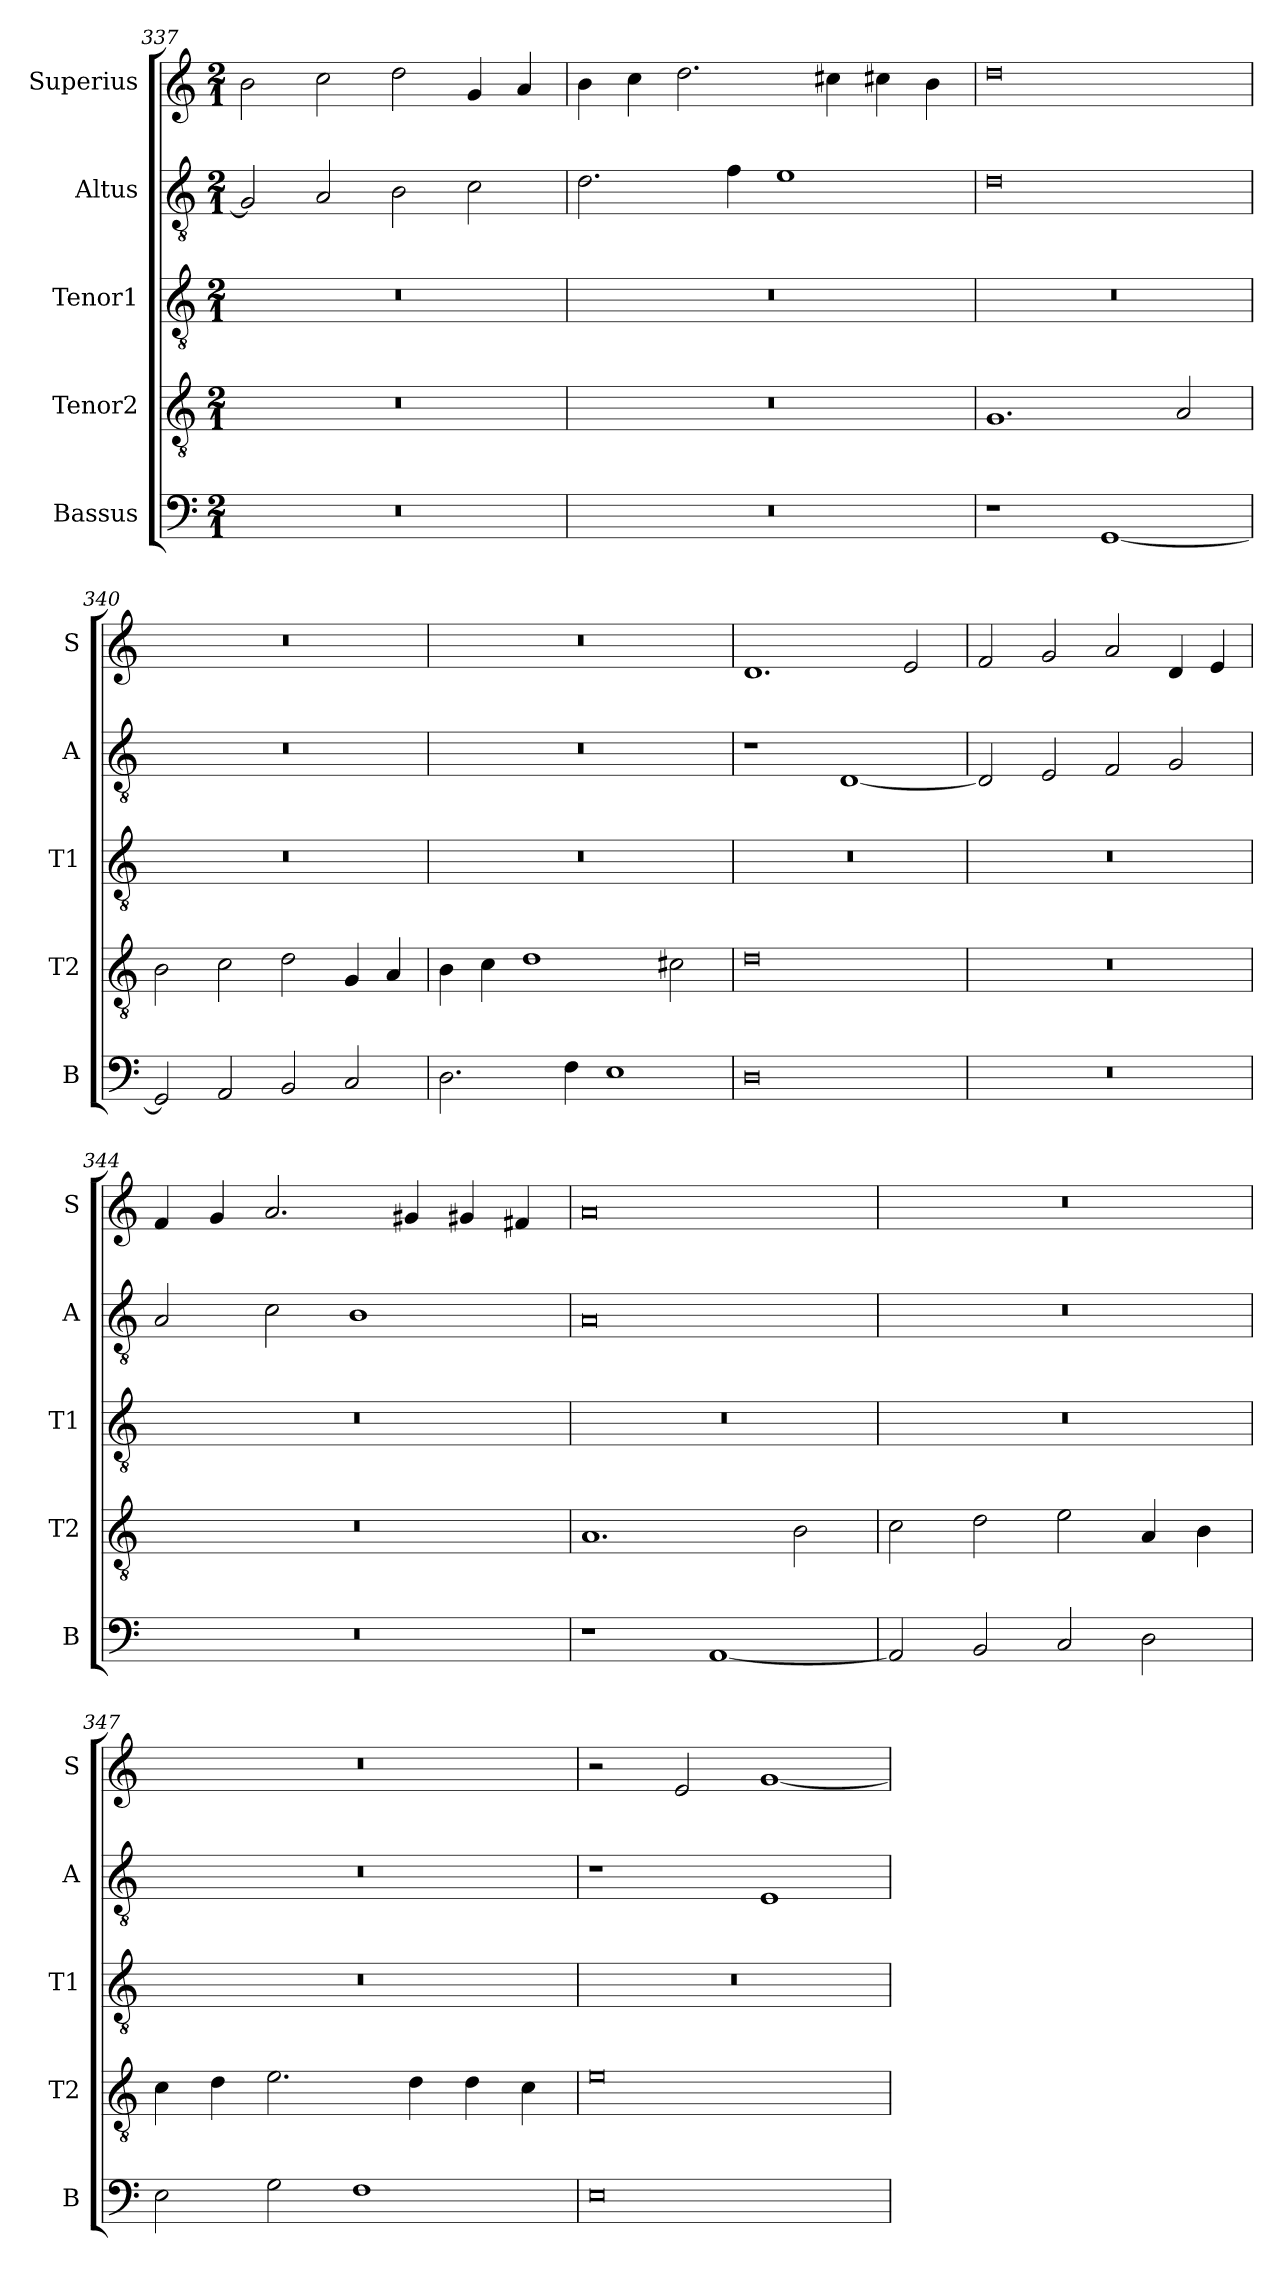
**kern	**kern	**kern	**kern	**kern
*part5	*part4	*part3	*part2	*part1
*staff5	*staff4	*staff3	*staff2	*staff1
*I"Bassus	*I"Tenor2	*I"Tenor1	*I"Altus	*I"Superius
*I'B	*I'T2	*I'T1	*I'A	*I'S
*clefF4	*clefGv2	*clefGv2	*clefGv2	*clefG2
*k[]	*k[]	*k[]	*k[]	*k[]
*M2/1	*M2/1	*M2/1	*M2/1	*M2/1
=337	=337	=337	=337	=337
0r	0r	0r	2G/]	2b\
.	.	.	2A/	2cc\
.	.	.	2B\	2dd\
.	.	.	2c\	4g/
.	.	.	.	4a/
=338	=338	=338	=338	=338
0r	0r	0r	2.d\	4b\
.	.	.	.	4cc\
.	.	.	.	2.dd\
.	.	.	4f\	.
.	.	.	1e	.
.	.	.	.	4cc#X\
.	.	.	.	4cc#X\
.	.	.	.	4b\
=339	=339	=339	=339	=339
1r	1.G	0r	0d	0dd
[1GG	.	.	.	.
.	2A/	.	.	.
=340	=340	=340	=340	=340
2GG/]	2B\	0r	0r	0r
2AA/	2c\	.	.	.
2BB/	2d\	.	.	.
2C/	4G/	.	.	.
.	4A/	.	.	.
=341	=341	=341	=341	=341
2.D\	4B\	0r	0r	0r
.	4c\	.	.	.
.	1d	.	.	.
4F\	.	.	.	.
1E	.	.	.	.
.	2c#X\	.	.	.
=342	=342	=342	=342	=342
0D	0d	0r	1r	1.d
.	.	.	[1D	.
.	.	.	.	2e/
=343	=343	=343	=343	=343
0r	0r	0r	2D/]	2f/
.	.	.	2E/	2g/
.	.	.	2F/	2a/
.	.	.	2G/	4d/
.	.	.	.	4e/
=344	=344	=344	=344	=344
0r	0r	0r	2A/	4f/
.	.	.	.	4g/
.	.	.	2c\	2.a/
.	.	.	1B	.
.	.	.	.	4g#X/
.	.	.	.	4g#X/
.	.	.	.	4f#X/
=345	=345	=345	=345	=345
1r	1.A	0r	0A	0a
[1AA	.	.	.	.
.	2B\	.	.	.
=346	=346	=346	=346	=346
2AA/]	2c\	0r	0r	0r
2BB/	2d\	.	.	.
2C/	2e\	.	.	.
2D\	4A/	.	.	.
.	4B\	.	.	.
=347	=347	=347	=347	=347
2E\	4c\	0r	0r	0r
.	4d\	.	.	.
2G\	2.e\	.	.	.
1F	.	.	.	.
.	4d\	.	.	.
.	4d\	.	.	.
.	4c\	.	.	.
=348	=348	=348	=348	=348
0E	0e	0r	1r	2r
.	.	.	.	2e/
.	.	.	1E	[1g
=	=	=	=	=
*-	*-	*-	*-	*-
